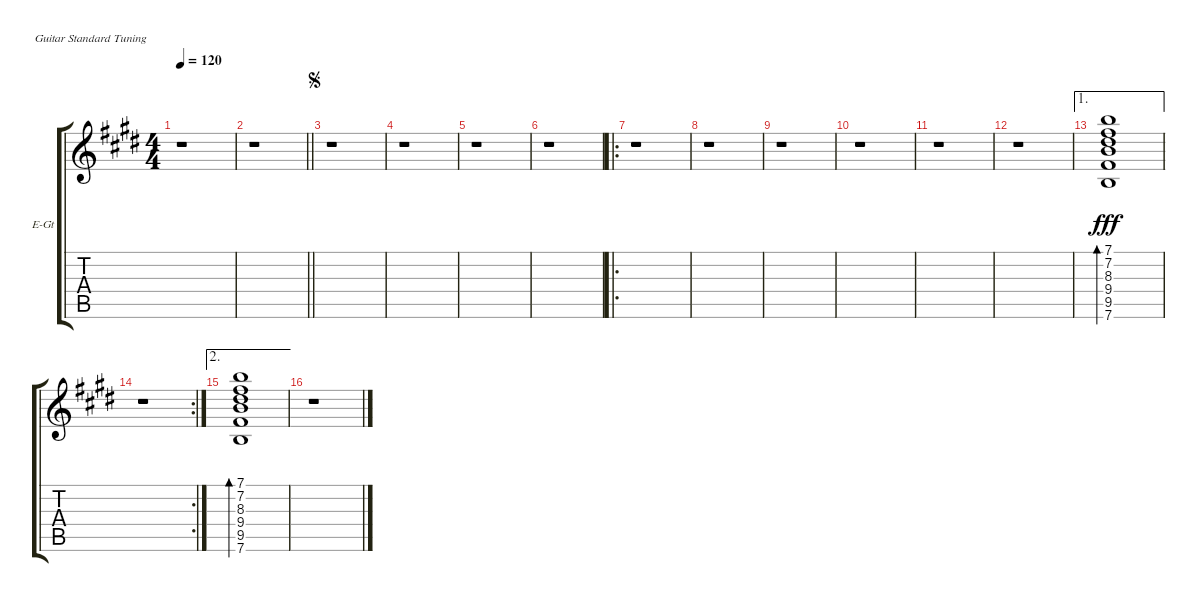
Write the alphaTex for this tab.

\defaultSystemsLayout 4
\bracketExtendMode groupsimilarinstruments
\firstSystemTrackNameOrientation horizontal
\otherSystemsTrackNameOrientation horizontal
\track ("Electric Guitar" "E-Gt") {instrument electricguitarclean}
\staff {score tabs}
\tuning (E4 B3 G3 D3 A2 E2)
\ts (4 4)
\tempo 120
\clef g2
\ks e
r.1{dy fff instrument electricguitarclean} |
\barLineRight lightlight
r.1 |
\jump segno
r.1 |
r.1 |
r.1 |
r.1 |
\ro
r.1 |
r.1 |
r.1 |
r.1 |
r.1 |
r.1 |
\ae 1
(7.6 9.5 9.4 8.3 7.2 7.1).1{bd 284} |
\rc 2
r.1 |
\ae 2
(7.6 9.5 9.4 8.3 7.2 7.1).1{bd 281} |
r.1
